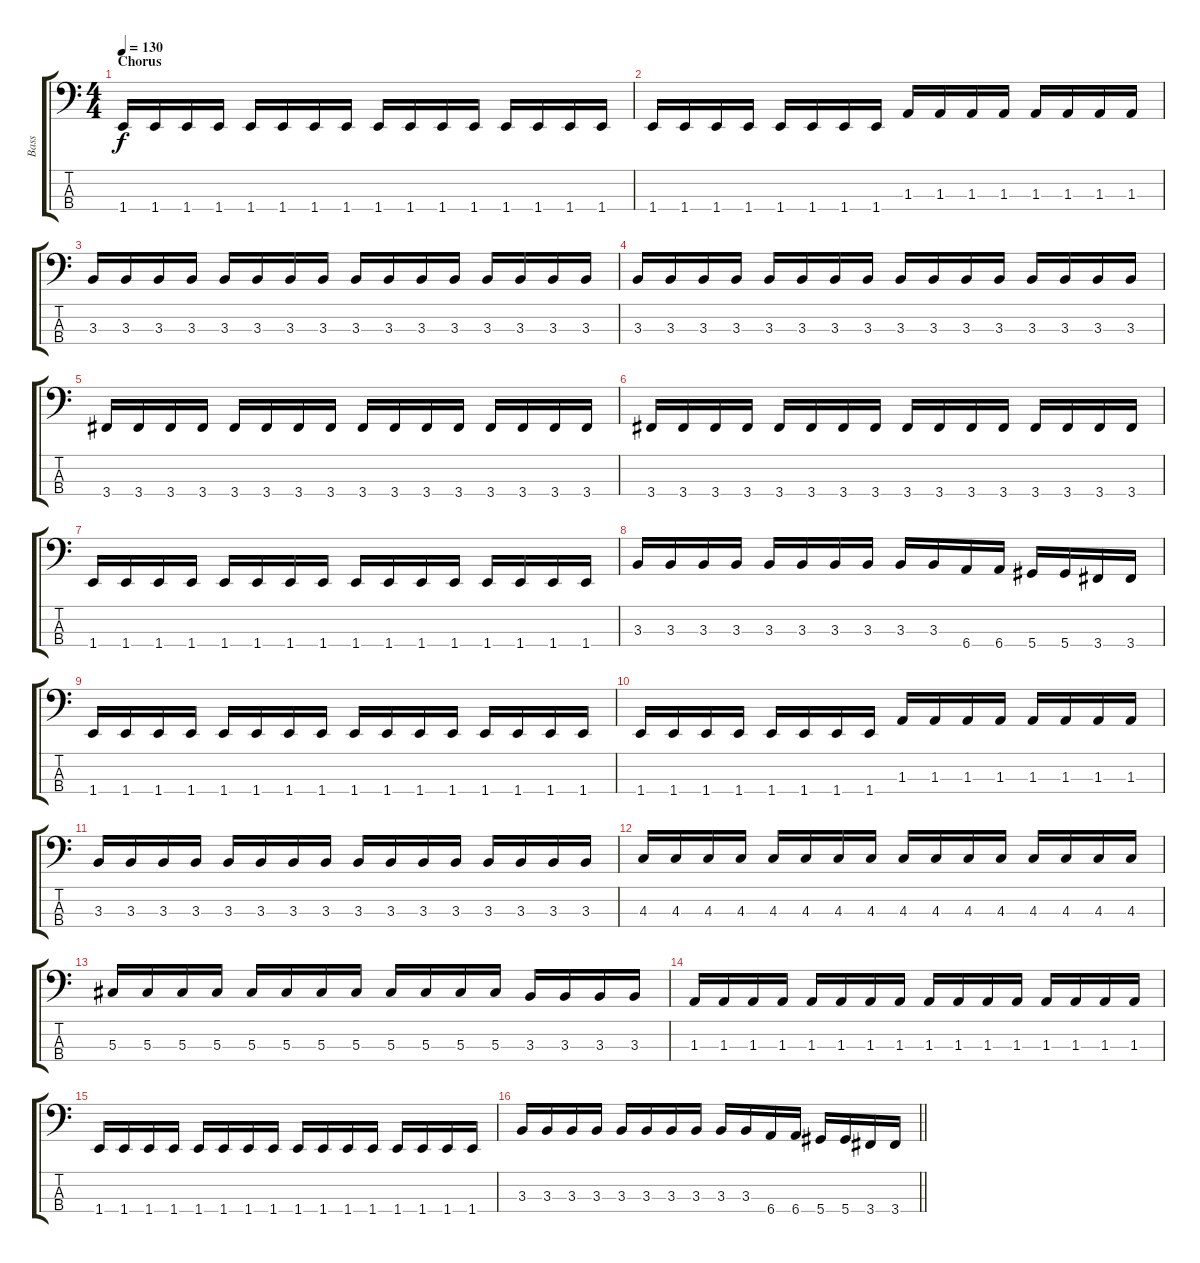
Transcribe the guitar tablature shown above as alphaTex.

\track ("Bass" "Bass") {instrument electricbassfinger}
\staff {score tabs}
\tuning (Gb2 Db2 Ab1 Eb1) {hide}
\ts (4 4)
\section ("" "Chorus")
\tempo 130
\clef f4
\ks c
1.4.16{dy f} 1.4.16 1.4.16 1.4.16 1.4.16 1.4.16 1.4.16 1.4.16 1.4.16 1.4.16 1.4.16 1.4.16 1.4.16 1.4.16 1.4.16 1.4.16 |
1.4.16 1.4.16 1.4.16 1.4.16 1.4.16 1.4.16 1.4.16 1.4.16 1.3.16 1.3.16 1.3.16 1.3.16 1.3.16 1.3.16 1.3.16 1.3.16 |
3.3.16 3.3.16 3.3.16 3.3.16 3.3.16 3.3.16 3.3.16 3.3.16 3.3.16 3.3.16 3.3.16 3.3.16 3.3.16 3.3.16 3.3.16 3.3.16 |
3.3.16 3.3.16 3.3.16 3.3.16 3.3.16 3.3.16 3.3.16 3.3.16 3.3.16 3.3.16 3.3.16 3.3.16 3.3.16 3.3.16 3.3.16 3.3.16 |
3.4.16 3.4.16 3.4.16 3.4.16 3.4.16 3.4.16 3.4.16 3.4.16 3.4.16 3.4.16 3.4.16 3.4.16 3.4.16 3.4.16 3.4.16 3.4.16 |
3.4.16 3.4.16 3.4.16 3.4.16 3.4.16 3.4.16 3.4.16 3.4.16 3.4.16 3.4.16 3.4.16 3.4.16 3.4.16 3.4.16 3.4.16 3.4.16 |
1.4.16 1.4.16 1.4.16 1.4.16 1.4.16 1.4.16 1.4.16 1.4.16 1.4.16 1.4.16 1.4.16 1.4.16 1.4.16 1.4.16 1.4.16 1.4.16 |
3.3.16 3.3.16 3.3.16 3.3.16 3.3.16 3.3.16 3.3.16 3.3.16 3.3.16 3.3.16 6.4.16 6.4.16 5.4.16 5.4.16 3.4.16 3.4.16 |
1.4.16 1.4.16 1.4.16 1.4.16 1.4.16 1.4.16 1.4.16 1.4.16 1.4.16 1.4.16 1.4.16 1.4.16 1.4.16 1.4.16 1.4.16 1.4.16 |
1.4.16 1.4.16 1.4.16 1.4.16 1.4.16 1.4.16 1.4.16 1.4.16 1.3.16 1.3.16 1.3.16 1.3.16 1.3.16 1.3.16 1.3.16 1.3.16 |
3.3.16 3.3.16 3.3.16 3.3.16 3.3.16 3.3.16 3.3.16 3.3.16 3.3.16 3.3.16 3.3.16 3.3.16 3.3.16 3.3.16 3.3.16 3.3.16 |
4.3.16 4.3.16 4.3.16 4.3.16 4.3.16 4.3.16 4.3.16 4.3.16 4.3.16 4.3.16 4.3.16 4.3.16 4.3.16 4.3.16 4.3.16 4.3.16 |
5.3.16 5.3.16 5.3.16 5.3.16 5.3.16 5.3.16 5.3.16 5.3.16 5.3.16 5.3.16 5.3.16 5.3.16 3.3.16 3.3.16 3.3.16 3.3.16 |
1.3.16 1.3.16 1.3.16 1.3.16 1.3.16 1.3.16 1.3.16 1.3.16 1.3.16 1.3.16 1.3.16 1.3.16 1.3.16 1.3.16 1.3.16 1.3.16 |
1.4.16 1.4.16 1.4.16 1.4.16 1.4.16 1.4.16 1.4.16 1.4.16 1.4.16 1.4.16 1.4.16 1.4.16 1.4.16 1.4.16 1.4.16 1.4.16 |
\barLineRight lightlight
3.3.16 3.3.16 3.3.16 3.3.16 3.3.16 3.3.16 3.3.16 3.3.16 3.3.16 3.3.16 6.4.16 6.4.16 5.4.16 5.4.16 3.4.16 3.4.16
